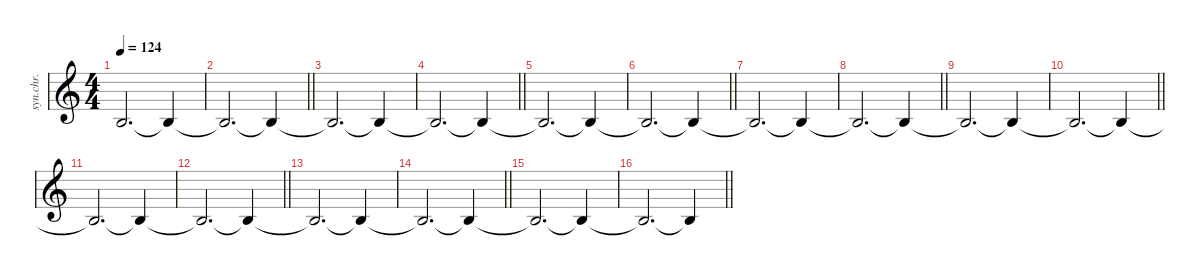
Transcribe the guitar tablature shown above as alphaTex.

\defaultSystemsLayout 4
\hideDynamics
\bracketExtendMode nobrackets
\otherSystemsTrackNameOrientation horizontal
\track ("Voice 1" "syn.chr.") {instrument synthvoice}
\staff {score}
\tuning (Db4 Ab3 E3 B2 Gb2 B1)
\ts (4 4)
\section ("" "")
\tempo 124
\clef g2
\ks c
3.2{t}.2{d dy mf beam Up} 3.2{t}.4{beam Up} |
\barLineRight lightlight
3.2{t}.2{d beam Up} 3.2{t}.4{beam Up} |
3.2{t}.2{d beam Up} 3.2{t}.4{beam Up} |
\barLineRight lightlight
3.2{t}.2{d beam Up} 3.2{t}.4{beam Up} |
3.2{t}.2{d beam Up} 3.2{t}.4{beam Up} |
\barLineRight lightlight
3.2{t}.2{d beam Up} 3.2{t}.4{beam Up} |
3.2{t}.2{d beam Up} 3.2{t}.4{beam Up} |
\barLineRight lightlight
3.2{t}.2{d beam Up} 3.2{t}.4{beam Up} |
3.2{t}.2{d beam Up} 3.2{t}.4{beam Up} |
\barLineRight lightlight
3.2{t}.2{d beam Up} 3.2{t}.4{beam Up} |
3.2{t}.2{d beam Up} 3.2{t}.4{beam Up} |
\barLineRight lightlight
3.2{t}.2{d beam Up} 3.2{t}.4{beam Up} |
3.2{t}.2{d beam Up} 3.2{t}.4{beam Up} |
\barLineRight lightlight
3.2{t}.2{d beam Up} 3.2{t}.4{beam Up} |
3.2{t}.2{d beam Up} 3.2{t}.4{beam Up} |
\barLineRight lightlight
3.2{t}.2{d beam Up} 3.2{t}.4{beam Up}
